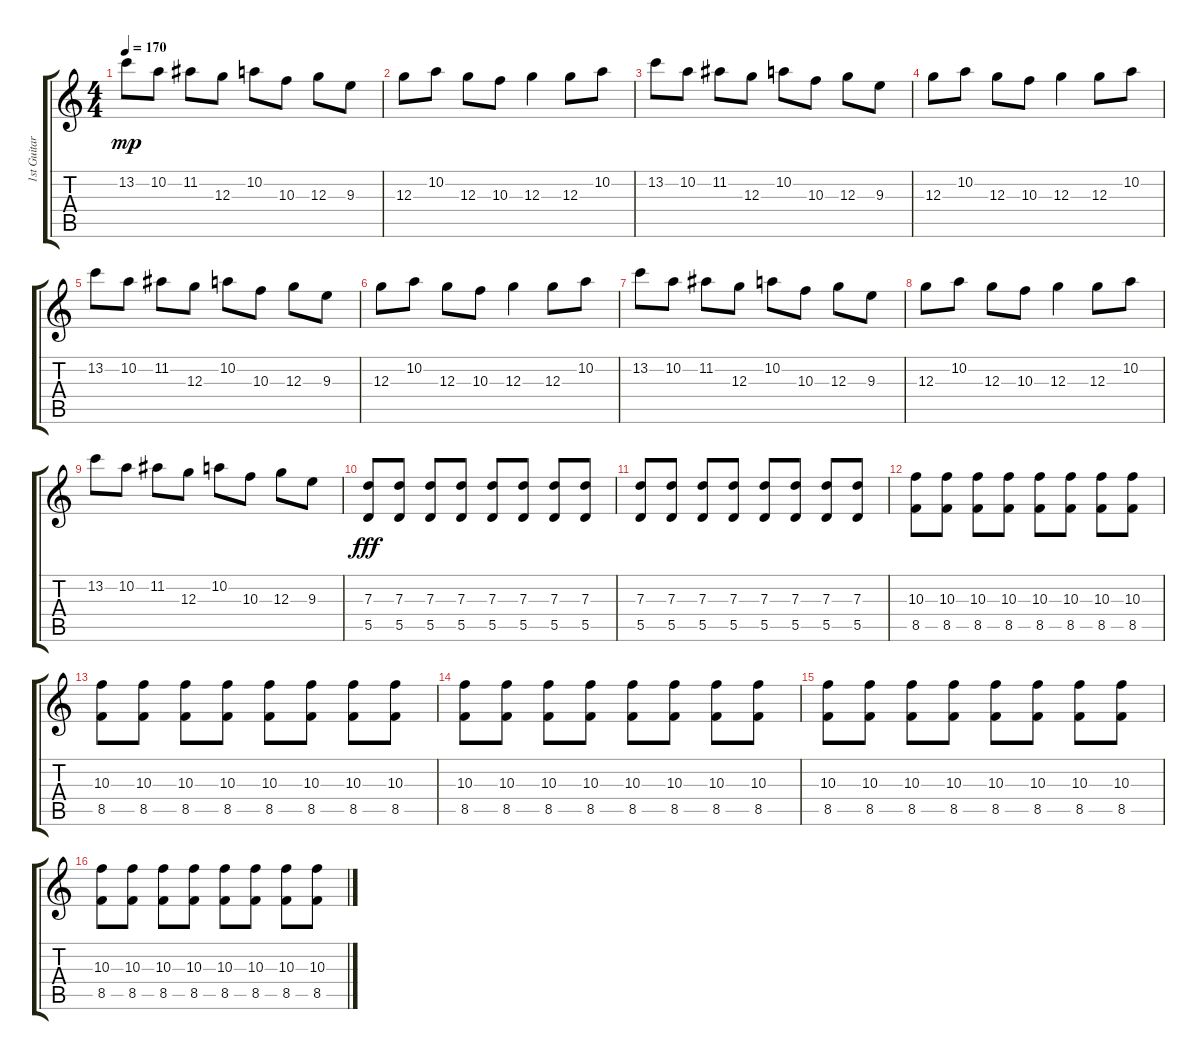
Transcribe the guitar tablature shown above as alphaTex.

\track ("1st Guitar - Mike Frisby" "1st Guitar") {instrument distortionguitar}
\staff {score tabs}
\tuning (E4 B3 G3 D3 A2 D2) {hide}
\ts (4 4)
\tempo 170
\clef g2
\ks c
13.2.8{dy mp} 10.2.8 11.2.8 12.3.8 10.2.8 10.3.8 12.3.8 9.3.8 |
12.3.8 10.2.8 12.3.8 10.3.8 12.3.4 12.3.8 10.2.8 |
13.2.8 10.2.8 11.2.8 12.3.8 10.2.8 10.3.8 12.3.8 9.3.8 |
12.3.8 10.2.8 12.3.8 10.3.8 12.3.4 12.3.8 10.2.8 |
13.2.8 10.2.8 11.2.8 12.3.8 10.2.8 10.3.8 12.3.8 9.3.8 |
12.3.8 10.2.8 12.3.8 10.3.8 12.3.4 12.3.8 10.2.8 |
13.2.8 10.2.8 11.2.8 12.3.8 10.2.8 10.3.8 12.3.8 9.3.8 |
12.3.8 10.2.8 12.3.8 10.3.8 12.3.4 12.3.8 10.2.8 |
13.2.8 10.2.8 11.2.8 12.3.8 10.2.8 10.3.8 12.3.8 9.3.8 |
(7.3 5.5).8{dy fff volume 16 instrument distortionguitar} (7.3 5.5).8 (7.3 5.5).8 (7.3 5.5).8 (7.3 5.5).8 (7.3 5.5).8 (7.3 5.5).8 (7.3 5.5).8 |
(7.3 5.5).8 (7.3 5.5).8 (7.3 5.5).8 (7.3 5.5).8 (7.3 5.5).8 (7.3 5.5).8 (7.3 5.5).8 (7.3 5.5).8 |
(10.3 8.5).8 (10.3 8.5).8 (10.3 8.5).8 (10.3 8.5).8 (10.3 8.5).8 (10.3 8.5).8 (10.3 8.5).8 (10.3 8.5).8 |
(10.3 8.5).8 (10.3 8.5).8 (10.3 8.5).8 (10.3 8.5).8 (10.3 8.5).8 (10.3 8.5).8 (10.3 8.5).8 (10.3 8.5).8 |
(10.3 8.5).8 (10.3 8.5).8 (10.3 8.5).8 (10.3 8.5).8 (10.3 8.5).8 (10.3 8.5).8 (10.3 8.5).8 (10.3 8.5).8 |
(10.3 8.5).8 (10.3 8.5).8 (10.3 8.5).8 (10.3 8.5).8 (10.3 8.5).8 (10.3 8.5).8 (10.3 8.5).8 (10.3 8.5).8 |
(10.3 8.5).8 (10.3 8.5).8 (10.3 8.5).8 (10.3 8.5).8 (10.3 8.5).8 (10.3 8.5).8 (10.3 8.5).8 (10.3 8.5).8
